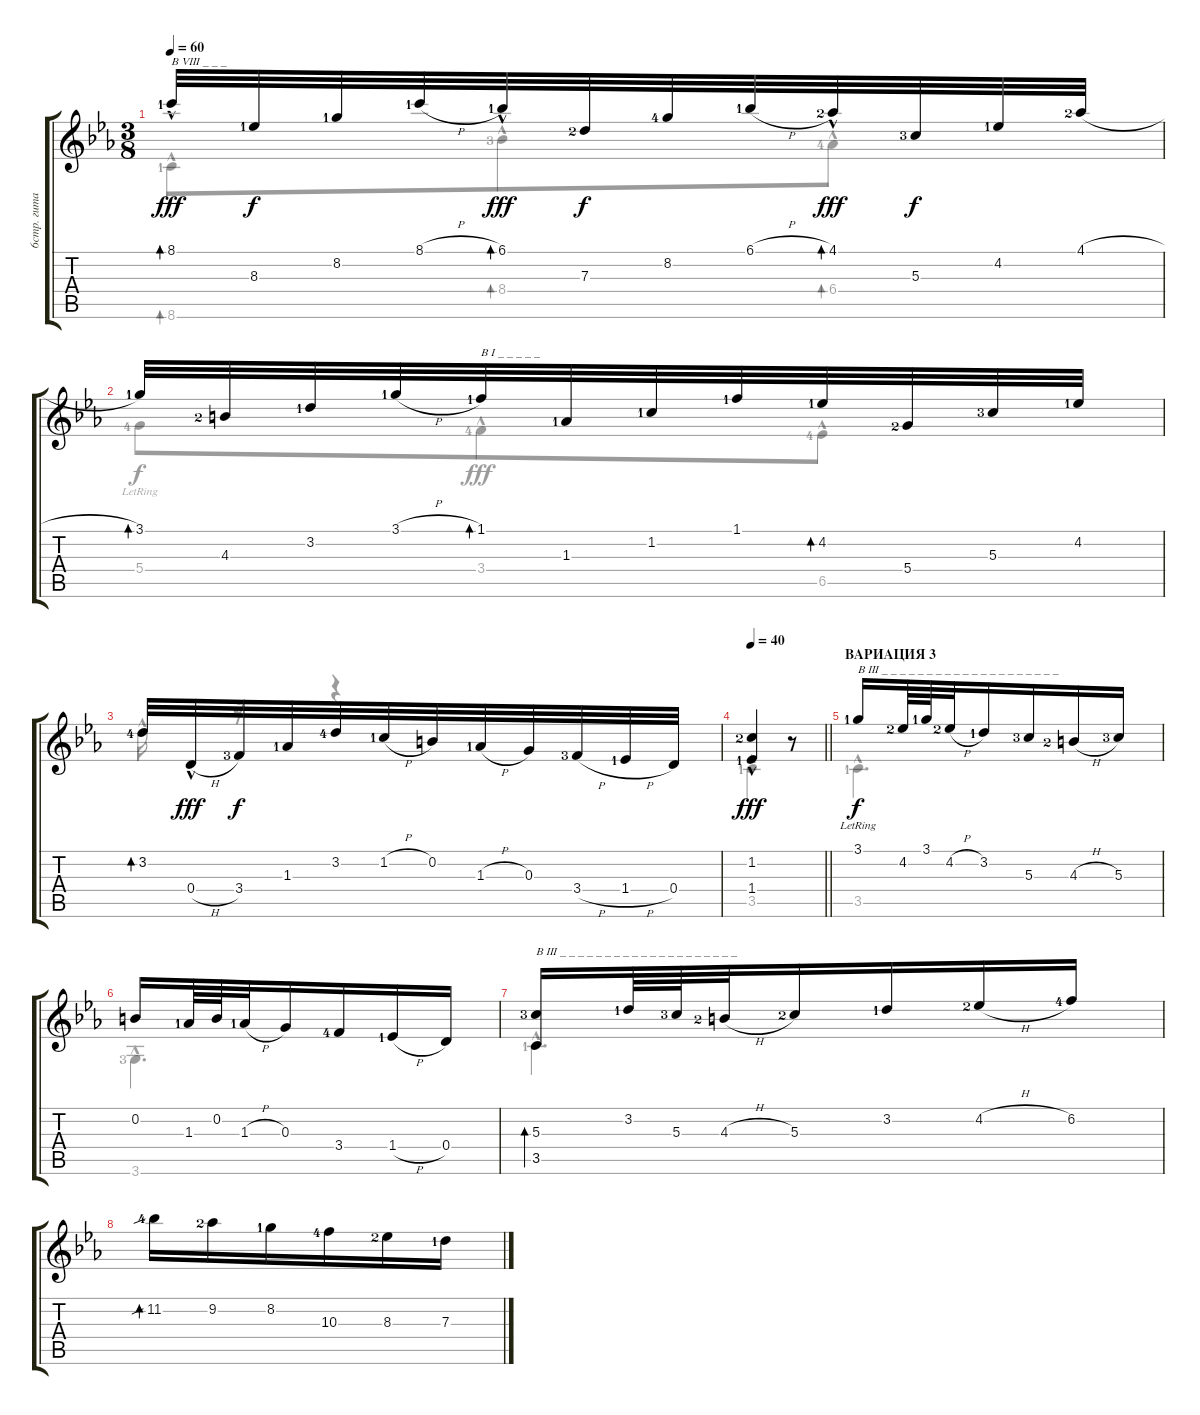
\track ("6стр. гитара" "6стр. гита") {instrument acousticguitarnylon}
\staff {score tabs}
\tuning (E4 B3 G3 D3 A2 E2) {hide}
\voice
\ts (3 8)
\tempo 60
\clef g2
\ks cminor
8.1{hac lf 2}.32{bd 480 txt "B VIII _ _ _" dy fff} 8.3{lf 2}.32{dy f} 8.2{lf 2}.32 8.1{h lf 2}.32 6.1{hac lf 2}.32{bd 480 dy fff} 7.3{lf 3}.32{dy f} 8.2{lf 5}.32 6.1{h lf 2}.32 4.1{hac lf 3}.32{bd 480 dy fff} 5.3{lf 4}.32{dy f} 4.2{lf 2}.32 4.1{h lf 3}.32 |
3.1{lf 2}.32{bd 480} 4.3{lf 3}.32 3.2{lf 2}.32 3.1{h lf 2}.32 1.1{lf 2}.32{bd 480 txt "B I _ _ _ _ _"} 1.3{lf 2}.32 1.2{lf 2}.32 1.1{lf 2}.32 4.2{lf 2}.32{bd 480} 5.4{lf 3}.32 5.3{lf 4}.32 4.2{lf 2}.32 |
3.2{lf 5}.32{bd 480} 0.4{h hac}.32{dy fff} 3.4{lf 4}.32{dy f} 1.3{lf 2}.32 3.2{lf 5}.32 1.2{h lf 2}.32 0.2.32 1.3{h lf 2}.32 0.3.32 3.4{h lf 4}.32 1.4{h lf 2}.32 0.4.32 |
\tempo 40
\barLineRight lightlight
(1.2{hac lf 3} 1.4{hac lf 2}).4{dy fff} r.8 |
\section ("" "ВАРИАЦИЯ 3")
3.1{lr lf 2}.16{txt "B III _ _ _ _ _ _ _ _ _ _ _ _ _ _ _ _ _ _ _ _" dy f beam merge} 4.2{lf 3}.64{beam merge} 3.1{lf 2}.64{beam merge} 4.2{h lf 3}.32 3.2{lf 2}.16 5.3{lf 4}.16 4.3{h lf 3}.16 5.3{lf 4}.16 |
0.2.16 1.3{lf 2}.64 0.2.64 1.3{h lf 2}.32 0.3.16 3.4{lf 5}.16 1.4{h lf 2}.16 0.4.16 |
(5.3{lf 4} 3.5).16{bd 480 txt "B III _ _ _ _ _ _ _ _ _ _ _ _ _ _ _ _ _ _ _ _"} 3.2{lf 2}.64 5.3{lf 4}.64 4.3{h lf 3}.32 5.3{lf 3}.16 3.2{lf 2}.16 4.2{h lf 3}.16 6.2{lf 5}.16 |
11.2{sib lf 5}.16{bd 480} 9.2{lf 3}.16 8.2{lf 2}.16 10.3{lf 5}.16 8.3{lf 3}.16 7.3{lf 2}.16
\voice
\clef g2
\ottava regular
\simile none
\ks cminor
8.6{hac lf 2}.8{bd 480 dy fff} 8.4{hac lf 4}.8{bd 480} 6.4{hac lf 5}.8{bd 480} |
5.4{lr lf 5}.8{dy f} 3.4{hac lf 5}.8{dy fff} 6.5{hac lf 5}.8 |
3.2{hac}.16 r.16 r.4 |
\barLineRight lightlight
3.5{hac lf 2}.4 r.8 |
3.5{hac lf 2}.4{d} |
3.6{hac lf 4}.4{d} |
3.5{hac lf 2}.4{d} |
